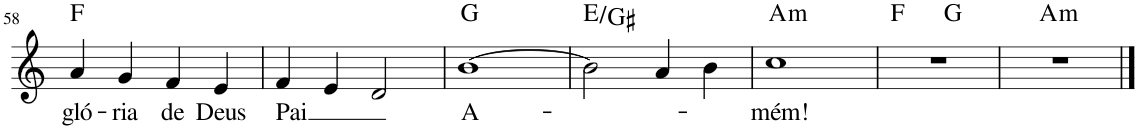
**kern	**text	**harte
*part1	*part1	*part1
*staff1	*staff1	*
*I"Voz	*	*
*I'Vo.	*	*
!!LO:PB:g=z
*clefG2	*	*
*k[]	*	*
*M4/4	*	*
=58	=58	=58
!	!LO:LY:b	!
4a/	gló-	F:maj
!	!LO:LY:b	!
4g/	-ria	.
!	!LO:LY:b	!
4f/	de	.
!	!LO:LY:b	!
4e/	Deus	.
=59	=59	=59
!	!LO:LY:b	!
4f/	Pai	.
4e/	.	.
2d/	.	.
=60	=60	=60
!	!LO:LY:b	!
[1b	A-	G:maj
=61	=61	=61
2b\]	.	E:maj/3
4a/	.	.
4b\	.	.
=62	=62	=62
!	!LO:LY:b	!LO:H:kt=m
1cc	-mém!	A:min
=63	=63	=63
*^	*	*
1r	2ryy	.	F:maj
.	2ryy	.	G:maj
=64	=64	=64	=64
1r	4ryy	.	.
!	!	!	!LO:H:kt=m
.	2.ryy	.	A:min
*v	*v	*	*
==	==	==
*-	*-	*-
